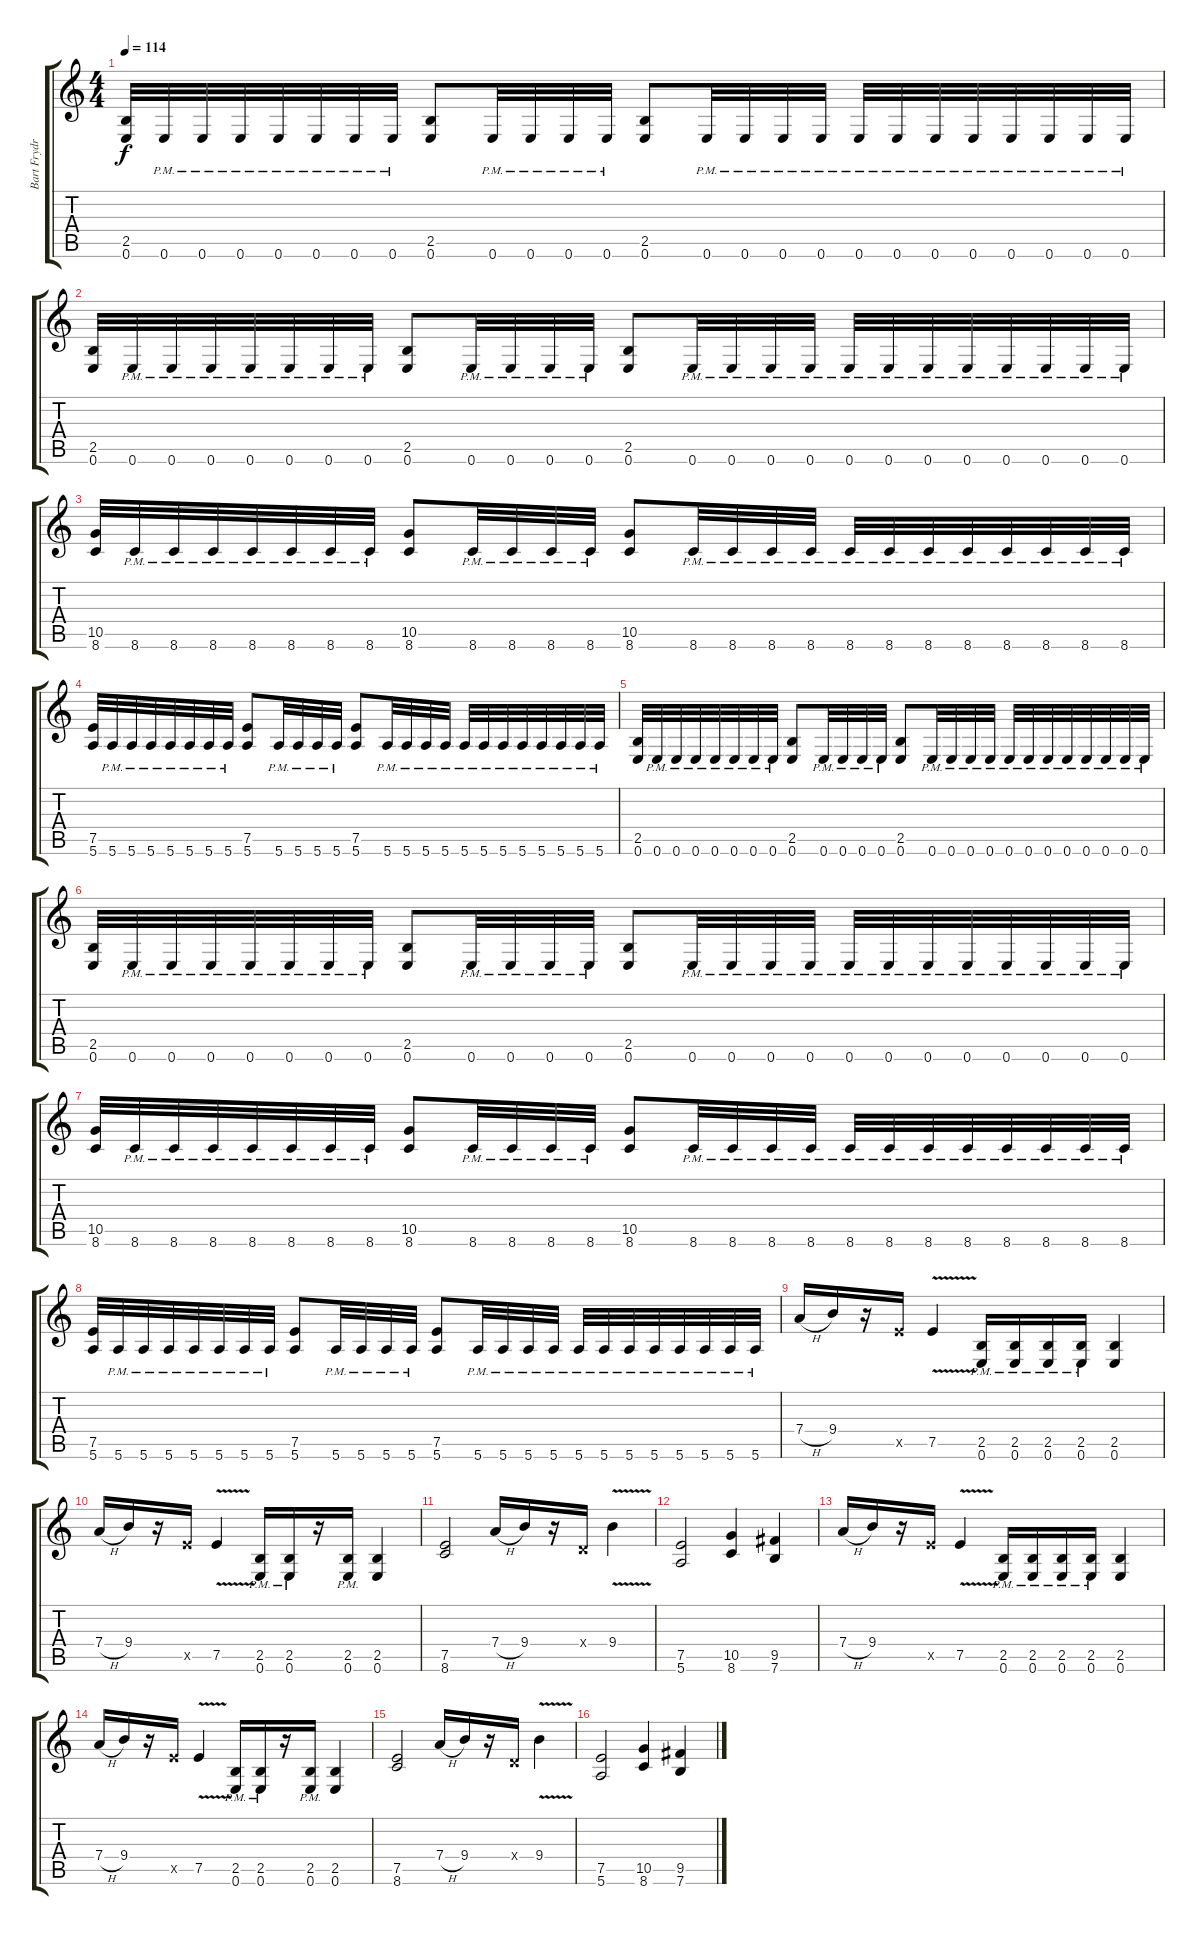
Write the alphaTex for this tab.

\track ("Bart Frydrychowicz" "Bart Frydr") {instrument distortionguitar}
\staff {score tabs}
\tuning (E4 B3 G3 D3 A2 E2) {hide}
\ts (4 4)
\tempo 114
\clef g2
\ks c
(2.5 0.6).32{dy f} 0.6{pm}.32 0.6{pm}.32 0.6{pm}.32 0.6{pm}.32 0.6{pm}.32 0.6{pm}.32 0.6{pm}.32 (2.5 0.6).8 0.6{pm}.32 0.6{pm}.32 0.6{pm}.32 0.6{pm}.32 (2.5 0.6).8 0.6{pm}.32 0.6{pm}.32 0.6{pm}.32 0.6{pm}.32 0.6{pm}.32 0.6{pm}.32 0.6{pm}.32 0.6{pm}.32 0.6{pm}.32 0.6{pm}.32 0.6{pm}.32 0.6{pm}.32 |
(2.5 0.6).32 0.6{pm}.32 0.6{pm}.32 0.6{pm}.32 0.6{pm}.32 0.6{pm}.32 0.6{pm}.32 0.6{pm}.32 (2.5 0.6).8 0.6{pm}.32 0.6{pm}.32 0.6{pm}.32 0.6{pm}.32 (2.5 0.6).8 0.6{pm}.32 0.6{pm}.32 0.6{pm}.32 0.6{pm}.32 0.6{pm}.32 0.6{pm}.32 0.6{pm}.32 0.6{pm}.32 0.6{pm}.32 0.6{pm}.32 0.6{pm}.32 0.6{pm}.32 |
(10.5 8.6).32 8.6{pm}.32 8.6{pm}.32 8.6{pm}.32 8.6{pm}.32 8.6{pm}.32 8.6{pm}.32 8.6{pm}.32 (10.5 8.6).8 8.6{pm}.32 8.6{pm}.32 8.6{pm}.32 8.6{pm}.32 (10.5 8.6).8 8.6{pm}.32 8.6{pm}.32 8.6{pm}.32 8.6{pm}.32 8.6{pm}.32 8.6{pm}.32 8.6{pm}.32 8.6{pm}.32 8.6{pm}.32 8.6{pm}.32 8.6{pm}.32 8.6{pm}.32 |
(7.5 5.6).32 5.6{pm}.32 5.6{pm}.32 5.6{pm}.32 5.6{pm}.32 5.6{pm}.32 5.6{pm}.32 5.6{pm}.32 (7.5 5.6).8 5.6{pm}.32 5.6{pm}.32 5.6{pm}.32 5.6{pm}.32 (7.5 5.6).8 5.6{pm}.32 5.6{pm}.32 5.6{pm}.32 5.6{pm}.32 5.6{pm}.32 5.6{pm}.32 5.6{pm}.32 5.6{pm}.32 5.6{pm}.32 5.6{pm}.32 5.6{pm}.32 5.6{pm}.32 |
(2.5 0.6).32 0.6{pm}.32 0.6{pm}.32 0.6{pm}.32 0.6{pm}.32 0.6{pm}.32 0.6{pm}.32 0.6{pm}.32 (2.5 0.6).8 0.6{pm}.32 0.6{pm}.32 0.6{pm}.32 0.6{pm}.32 (2.5 0.6).8 0.6{pm}.32 0.6{pm}.32 0.6{pm}.32 0.6{pm}.32 0.6{pm}.32 0.6{pm}.32 0.6{pm}.32 0.6{pm}.32 0.6{pm}.32 0.6{pm}.32 0.6{pm}.32 0.6{pm}.32 |
(2.5 0.6).32 0.6{pm}.32 0.6{pm}.32 0.6{pm}.32 0.6{pm}.32 0.6{pm}.32 0.6{pm}.32 0.6{pm}.32 (2.5 0.6).8 0.6{pm}.32 0.6{pm}.32 0.6{pm}.32 0.6{pm}.32 (2.5 0.6).8 0.6{pm}.32 0.6{pm}.32 0.6{pm}.32 0.6{pm}.32 0.6{pm}.32 0.6{pm}.32 0.6{pm}.32 0.6{pm}.32 0.6{pm}.32 0.6{pm}.32 0.6{pm}.32 0.6{pm}.32 |
(10.5 8.6).32 8.6{pm}.32 8.6{pm}.32 8.6{pm}.32 8.6{pm}.32 8.6{pm}.32 8.6{pm}.32 8.6{pm}.32 (10.5 8.6).8 8.6{pm}.32 8.6{pm}.32 8.6{pm}.32 8.6{pm}.32 (10.5 8.6).8 8.6{pm}.32 8.6{pm}.32 8.6{pm}.32 8.6{pm}.32 8.6{pm}.32 8.6{pm}.32 8.6{pm}.32 8.6{pm}.32 8.6{pm}.32 8.6{pm}.32 8.6{pm}.32 8.6{pm}.32 |
(7.5 5.6).32 5.6{pm}.32 5.6{pm}.32 5.6{pm}.32 5.6{pm}.32 5.6{pm}.32 5.6{pm}.32 5.6{pm}.32 (7.5 5.6).8 5.6{pm}.32 5.6{pm}.32 5.6{pm}.32 5.6{pm}.32 (7.5 5.6).8 5.6{pm}.32 5.6{pm}.32 5.6{pm}.32 5.6{pm}.32 5.6{pm}.32 5.6{pm}.32 5.6{pm}.32 5.6{pm}.32 5.6{pm}.32 5.6{pm}.32 5.6{pm}.32 5.6{pm}.32 |
7.4{h}.16 9.4.16 r.16 7.5{x}.16 7.5{v}.4 (2.5{pm} 0.6{pm}).16 (2.5{pm} 0.6{pm}).16 (2.5{pm} 0.6{pm}).16 (2.5{pm} 0.6{pm}).16 (2.5 0.6).4 |
7.4{h}.16 9.4.16 r.16 7.5{x}.16 7.5{v}.4 (2.5 0.6{pm}).16 (2.5 0.6{pm}).16 r.16 (2.5{pm} 0.6{pm}).16 (2.5 0.6).4 |
(7.5 8.6).2 7.4{h}.16 9.4.16 r.16 0.4{x}.16 9.4{v}.4 |
(7.5 5.6).2 (10.5 8.6).4 (9.5 7.6).4 |
7.4{h}.16 9.4.16 r.16 7.5{x}.16 7.5{v}.4 (2.5{pm} 0.6{pm}).16 (2.5{pm} 0.6{pm}).16 (2.5{pm} 0.6{pm}).16 (2.5{pm} 0.6{pm}).16 (2.5 0.6).4 |
7.4{h}.16 9.4.16 r.16 7.5{x}.16 7.5{v}.4 (2.5 0.6{pm}).16 (2.5 0.6{pm}).16 r.16 (2.5{pm} 0.6{pm}).16 (2.5 0.6).4 |
(7.5 8.6).2 7.4{h}.16 9.4.16 r.16 0.4{x}.16 9.4{v}.4 |
(7.5 5.6).2 (10.5 8.6).4 (9.5 7.6).4
